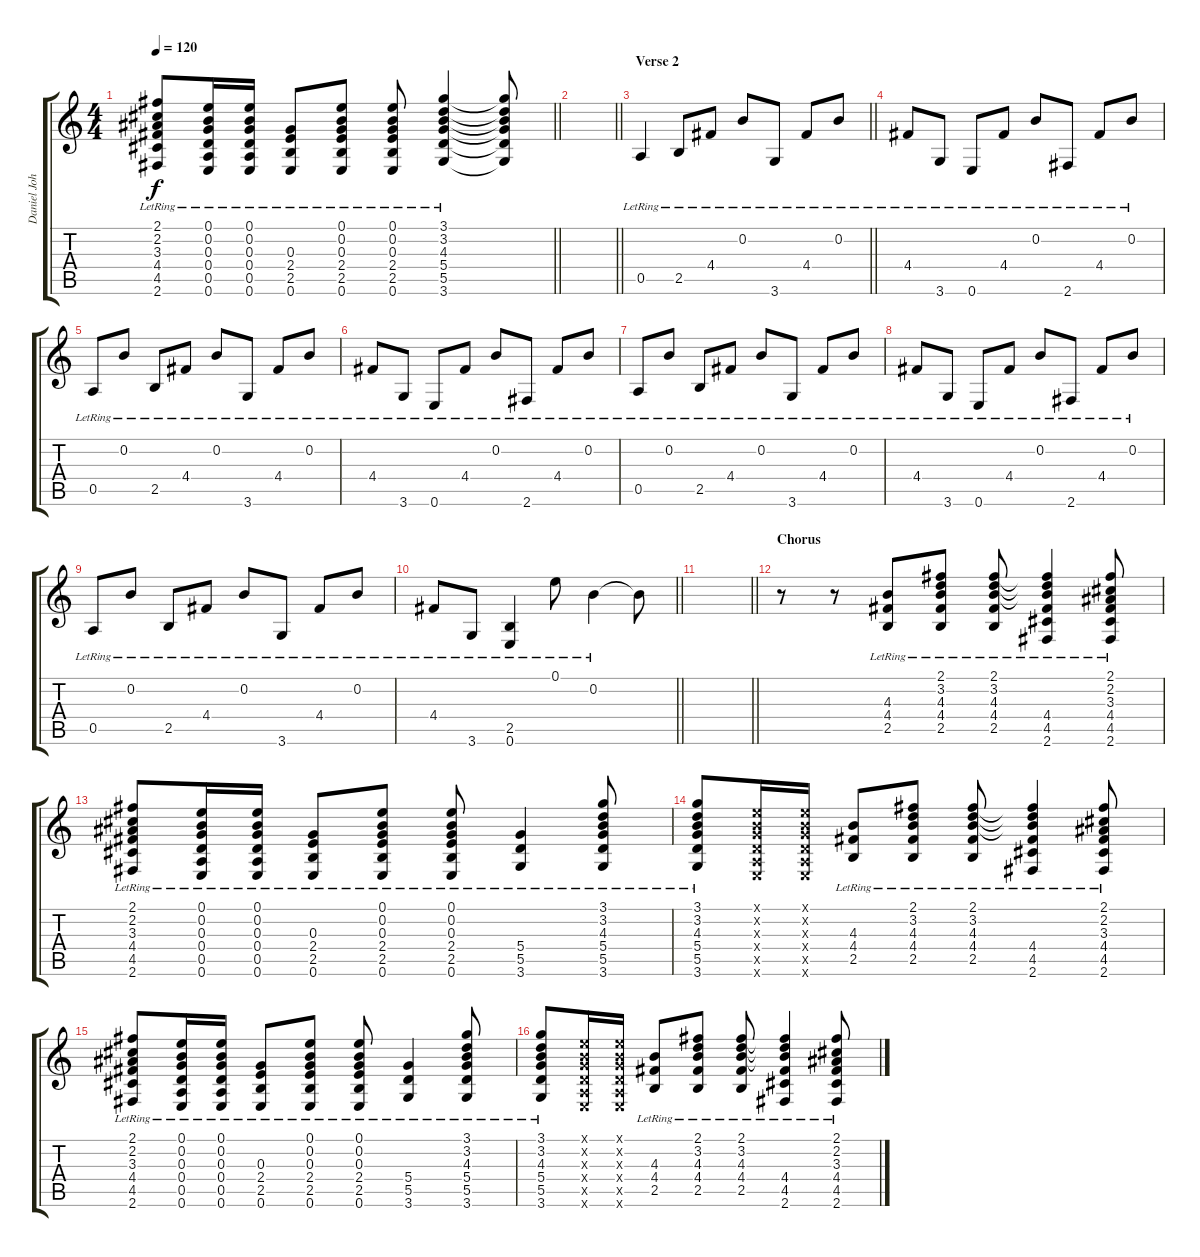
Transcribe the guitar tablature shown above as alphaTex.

\track ("Daniel Johns(acoustic)" "Daniel Joh") {instrument acousticguitarsteel}
\staff {score tabs}
\tuning (E4 B3 G3 D3 A2 E2) {hide}
\ts (4 4)
\tempo 120
\clef g2
\barLineRight lightlight
\ks c
(2.1{lr} 2.2{lr} 3.3{lr} 4.4{lr} 4.5{lr} 2.6{lr}).8{dy f} (0.1{lr} 0.2{lr} 0.3{lr} 0.4{lr} 0.5{lr} 0.6{lr}).16 (0.1{lr} 0.2{lr} 0.3{lr} 0.4{lr} 0.5{lr} 0.6{lr}).16 (0.3{lr} 2.4{lr} 2.5{lr} 0.6{lr}).8 (0.1{lr} 0.2{lr} 0.3{lr} 2.4{lr} 2.5{lr} 0.6{lr}).8 (0.1{lr} 0.2{lr} 0.3{lr} 2.4{lr} 2.5{lr} 0.6{lr}).8 (3.1{lr} 3.2{lr} 4.3{lr} 5.4{lr} 5.5{lr} 3.6{lr}).4 (3.1{t} 3.2{t} 4.3{t} 5.4{t} 5.5{t} 3.6{t}).8 |
\barLineRight lightlight
|
\section ("" "Verse 2")
\barLineRight lightlight
0.5{lr}.4 2.5{lr}.8 4.4{lr}.8 0.2{lr}.8 3.6{lr}.8 4.4{lr}.8 0.2{lr}.8 |
4.4{lr}.8 3.6{lr}.8 0.6{lr}.8 4.4{lr}.8 0.2{lr}.8 2.6{lr}.8 4.4{lr}.8 0.2{lr}.8 |
0.5{lr}.8 0.2{lr}.8 2.5{lr}.8 4.4{lr}.8 0.2{lr}.8 3.6{lr}.8 4.4{lr}.8 0.2{lr}.8 |
4.4{lr}.8 3.6{lr}.8 0.6{lr}.8 4.4{lr}.8 0.2{lr}.8 2.6{lr}.8 4.4{lr}.8 0.2{lr}.8 |
0.5{lr}.8 0.2{lr}.8 2.5{lr}.8 4.4{lr}.8 0.2{lr}.8 3.6{lr}.8 4.4{lr}.8 0.2{lr}.8 |
4.4{lr}.8 3.6{lr}.8 0.6{lr}.8 4.4{lr}.8 0.2{lr}.8 2.6{lr}.8 4.4{lr}.8 0.2{lr}.8 |
0.5{lr}.8 0.2{lr}.8 2.5{lr}.8 4.4{lr}.8 0.2{lr}.8 3.6{lr}.8 4.4{lr}.8 0.2{lr}.8 |
\barLineRight lightlight
4.4{lr}.8 3.6{lr}.8 (2.5{lr} 0.6{lr}).4 0.1{lr}.8 0.2{lr}.4 0.2{t}.8 |
\barLineRight lightlight
|
\section ("" "Chorus")
r.8 r.8 (4.3{lr} 4.4{lr} 2.5{lr}).8 (2.1{lr} 3.2{lr} 4.3{lr} 4.4{lr} 2.5{lr}).8 (2.1{lr} 3.2{lr} 4.3{lr} 4.4{lr} 2.5{lr}).8 (2.1{t} 3.2{t} 4.3{t} 4.4{lr} 4.5{lr} 2.6{lr}).4 (2.1{lr} 2.2{lr} 3.3{lr} 4.4{lr} 4.5{lr} 2.6{lr}).8 |
(2.1{lr} 2.2{lr} 3.3{lr} 4.4{lr} 4.5{lr} 2.6{lr}).8 (0.1{lr} 0.2{lr} 0.3{lr} 0.4{lr} 0.5{lr} 0.6{lr}).16 (0.1{lr} 0.2{lr} 0.3{lr} 0.4{lr} 0.5{lr} 0.6{lr}).16 (0.3{lr} 2.4{lr} 2.5{lr} 0.6{lr}).8 (0.1{lr} 0.2{lr} 0.3{lr} 2.4{lr} 2.5{lr} 0.6{lr}).8 (0.1{lr} 0.2{lr} 0.3{lr} 2.4{lr} 2.5{lr} 0.6{lr}).8 (5.4{lr} 5.5{lr} 3.6{lr}).4 (3.1{lr} 3.2{lr} 4.3{lr} 5.4{lr} 5.5{lr} 3.6{lr}).8 |
(3.1{lr} 3.2{lr} 4.3{lr} 5.4{lr} 5.5{lr} 3.6{lr}).8 (0.1{x} 0.2{x} 0.3{x} 0.4{x} 0.5{x} 0.6{x}).16 (0.1{x} 0.2{x} 0.3{x} 0.4{x} 0.5{x} 0.6{x}).16 (4.3{lr} 4.4{lr} 2.5{lr}).8 (2.1{lr} 3.2{lr} 4.3{lr} 4.4{lr} 2.5{lr}).8 (2.1{lr} 3.2{lr} 4.3{lr} 4.4{lr} 2.5{lr}).8 (2.1{t} 3.2{t} 4.3{t} 4.4{lr} 4.5{lr} 2.6{lr}).4 (2.1{lr} 2.2{lr} 3.3{lr} 4.4{lr} 4.5{lr} 2.6{lr}).8 |
(2.1{lr} 2.2{lr} 3.3{lr} 4.4{lr} 4.5{lr} 2.6{lr}).8 (0.1{lr} 0.2{lr} 0.3{lr} 0.4{lr} 0.5{lr} 0.6{lr}).16 (0.1{lr} 0.2{lr} 0.3{lr} 0.4{lr} 0.5{lr} 0.6{lr}).16 (0.3{lr} 2.4{lr} 2.5{lr} 0.6{lr}).8 (0.1{lr} 0.2{lr} 0.3{lr} 2.4{lr} 2.5{lr} 0.6{lr}).8 (0.1{lr} 0.2{lr} 0.3{lr} 2.4{lr} 2.5{lr} 0.6{lr}).8 (5.4{lr} 5.5{lr} 3.6{lr}).4 (3.1{lr} 3.2{lr} 4.3{lr} 5.4{lr} 5.5{lr} 3.6{lr}).8 |
(3.1{lr} 3.2{lr} 4.3{lr} 5.4{lr} 5.5{lr} 3.6{lr}).8 (0.1{x} 0.2{x} 0.3{x} 0.4{x} 0.5{x} 0.6{x}).16 (0.1{x} 0.2{x} 0.3{x} 0.4{x} 0.5{x} 0.6{x}).16 (4.3{lr} 4.4{lr} 2.5{lr}).8 (2.1{lr} 3.2{lr} 4.3{lr} 4.4{lr} 2.5{lr}).8 (2.1{lr} 3.2{lr} 4.3{lr} 4.4{lr} 2.5{lr}).8 (2.1{t} 3.2{t} 4.3{t} 4.4{lr} 4.5{lr} 2.6{lr}).4 (2.1{lr} 2.2{lr} 3.3{lr} 4.4{lr} 4.5{lr} 2.6{lr}).8
